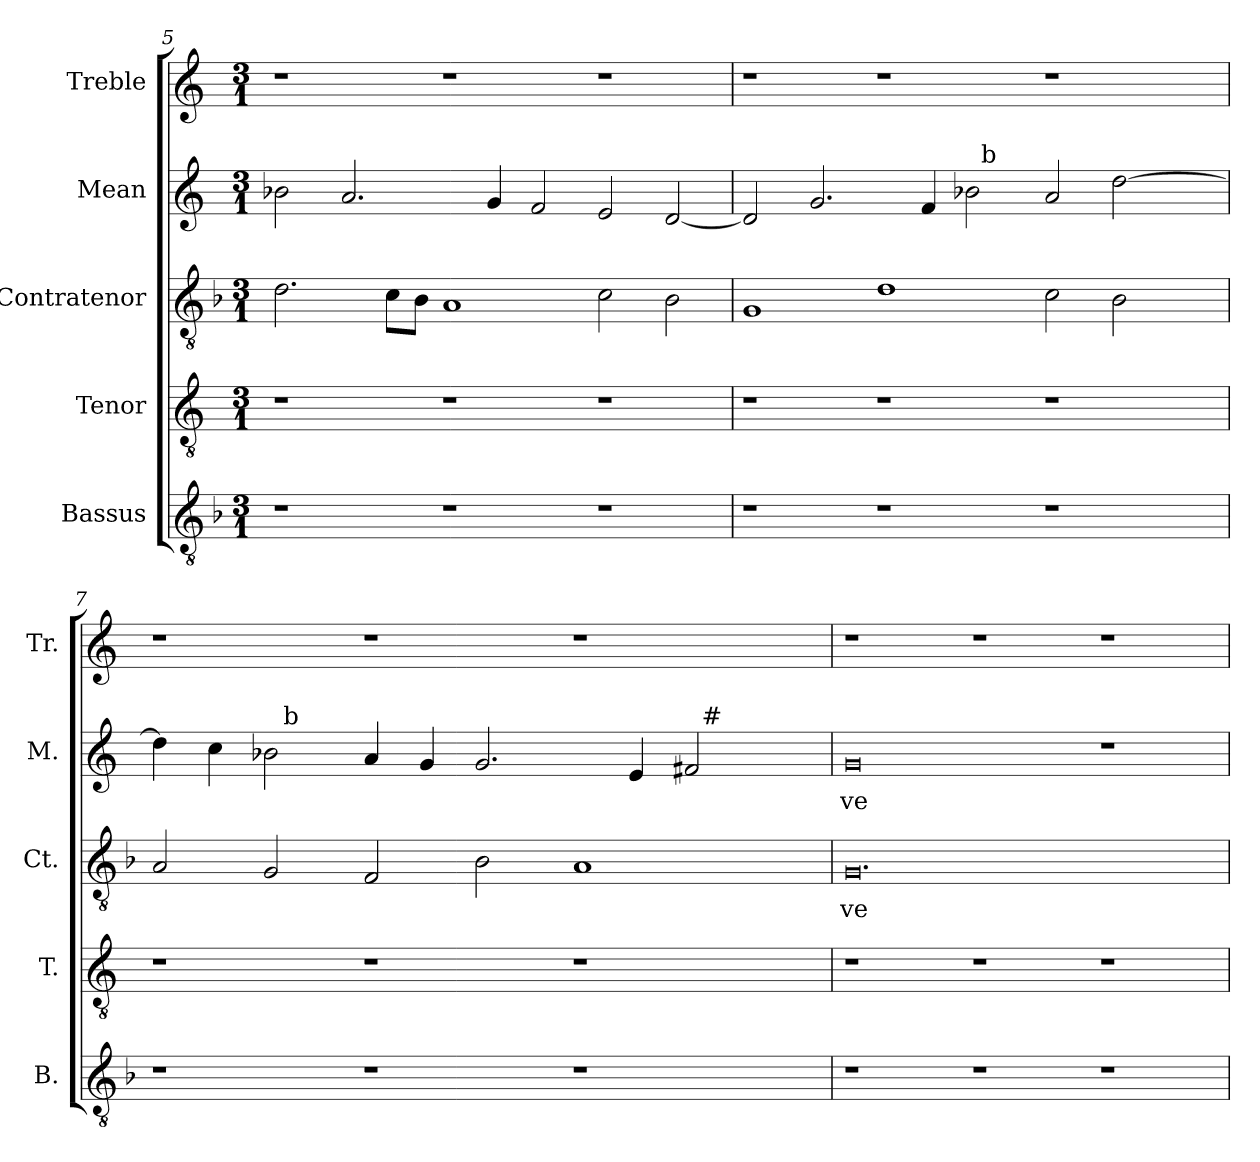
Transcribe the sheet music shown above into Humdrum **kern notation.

**kern	**kern	**kern	**text	**kern	**text	**kern
*part5	*part4	*part3	*part3	*part2	*part2	*part1
*staff5	*staff4	*staff3	*staff3	*staff2	*staff2	*staff1
*I"Bassus	*I"Tenor	*I"Contratenor	*	*I"Mean	*	*I"Treble
*I'B.	*I'T.	*I'Ct.	*	*I'M.	*	*I'Tr.
*clefGv2	*clefGv2	*clefGv2	*	*clefG2	*	*clefG2
*ITrd7c12	*ITrd7c12	*ITrd7c12	*	*	*	*
*k[b-]	*k[]	*k[b-]	*	*k[]	*	*k[]
*F:	*	*F:	*	*C:	*	*C:
*M3/1	*M3/1	*M3/1	*	*M3/1	*	*M3/1
=5	=5	=5	=5	=5	=5	=5
1r	1r	2.Di\	.	2b-Xi\	.	1r
.	.	.	.	2.ai/	.	.
.	.	8Ci\L	.	.	.	.
.	.	8BB-i\J	.	.	.	.
1r	1r	1AAi	.	.	.	1r
.	.	.	.	4gi/	.	.
.	.	.	.	2fi/	.	.
1r	1r	2Ci\	.	2ei/	.	1r
.	.	2BB-i\	.	[<2di/	.	.
=6`	=6`	=6`	=6`	=6`	=6`	=6`
*	*	*	*	*^	*	*
1r	1r	1GGi	.	2di/]	1ryy	.	1r
.	.	.	.	2.gi/	.	.	.
1r	1r	1Di	.	.	2ryy	.	1r
.	.	.	.	4fi/	.	.	.
.	.	.	.	2b-i\	32ryy	.	.
.	.	.	.	.	256ryy	.	.
!	!	!	!	!	!LO:TX:a:t=b	!	!
.	.	.	.	.	1ryy	.	.
1r	1r	2Ci\	.	2ai/	.	.	1r
.	.	2BB-i\	.	[>2ddi\	.	.	.
.	.	.	.	.	4ryy	.	.
.	.	.	.	.	8ryy	.	.
.	.	.	.	.	16ryy	.	.
.	.	.	.	.	64..ryy	.	.
!!LO:LB:g=z
=7`	=7`	=7`	=7`	=7`	=7`	=7`	=7`
1r	1r	2AAi/	.	4ddi\]	2ryy	.	1r
.	.	.	.	4cci\	.	.	.
.	.	2GGi/	.	2b-i\	32ryy	.	.
.	.	.	.	.	256ryy	.	.
!	!	!	!	!	!LO:TX:a:t=b	!	!
.	.	.	.	.	1ryy	.	.
1r	1r	2FFi/	.	4ai/	.	.	1r
.	.	.	.	4gi/	.	.	.
.	.	2BB-i\	.	2.gi/	.	.	.
.	.	.	.	.	1ryy	.	.
1r	1r	1AAi	.	.	.	.	1r
.	.	.	.	4ei/	.	.	.
.	.	.	.	2f#i/	.	.	.
!	!	!	!	!	!LO:TX:a:t=#	!	!
.	.	.	.	.	4ryy	.	.
.	.	.	.	.	8ryy	.	.
.	.	.	.	.	16ryy	.	.
.	.	.	.	.	64..ryy	.	.
*	*	*	*	*v	*v	*	*
=8`	=8`	=8`	=8`	=8`	=8`	=8`
*	*	*	*	*^	*	*
!	!	!	!LO:LY:b:color=#000000	!	!	!	!
*	*	*	*	*v	*v	*	*
*	*	*	*	*^	*	*
!	!	!	!	!	!	!LO:LY:b:color=#000000	!
*	*	*	*	*v	*v	*	*
1r	1r	0.GGi	-ve	0gi	-ve	1r
1r	1r	.	.	.	.	1r
1r	1r	.	.	1r	.	1r
=`	=`	=`	=`	=`	=`	=`
*-	*-	*-	*-	*-	*-	*-
